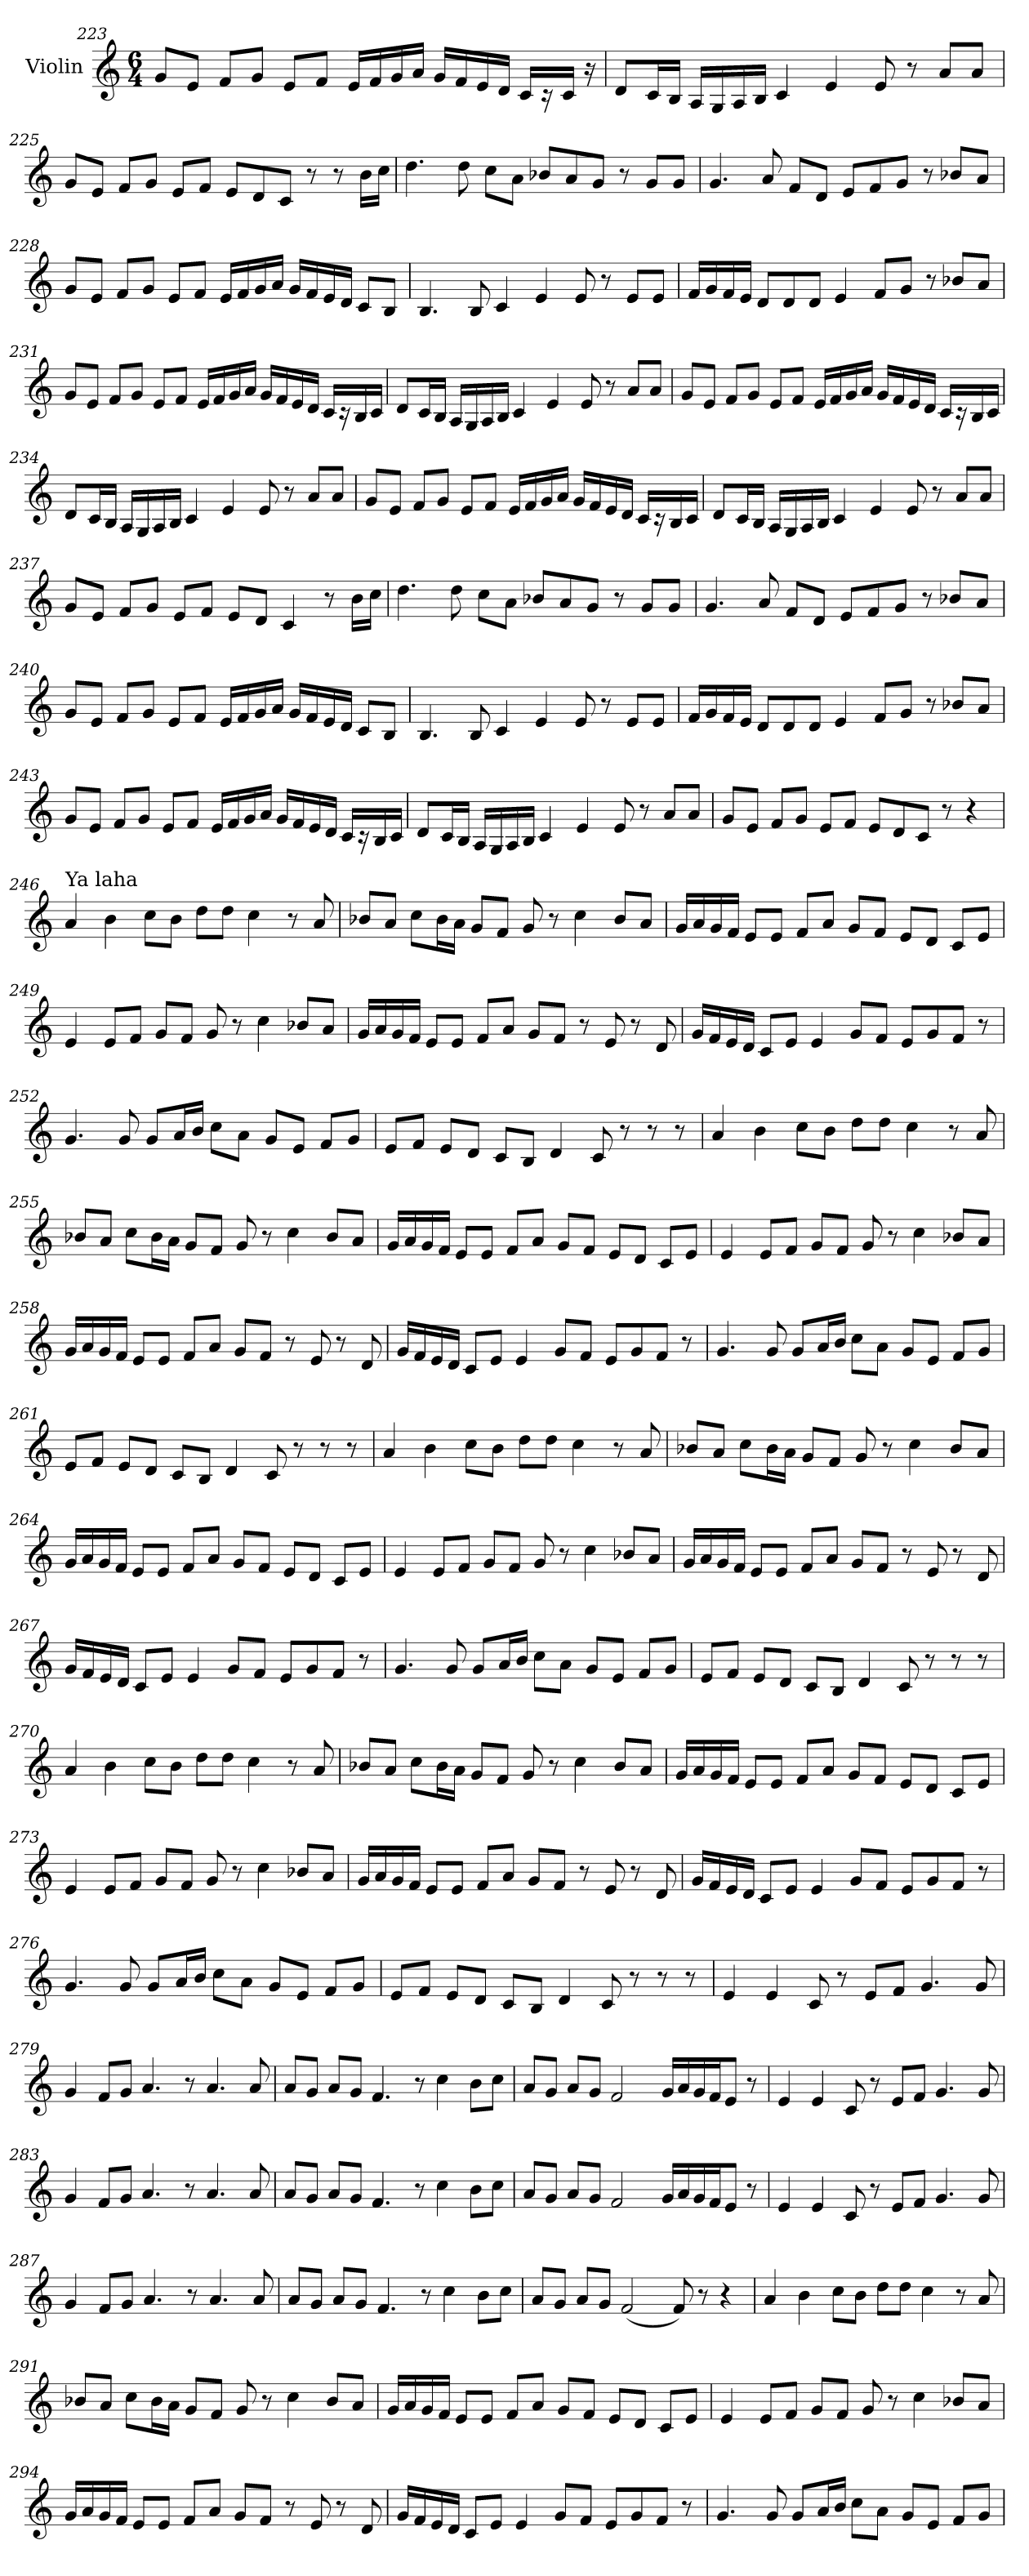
**kern
*part1
*staff1
*I"Violin
*clefG2
*k[]
*M6/4
=223
8g/L
8e/J
8f/L
8g/J
8e/L
8f/J
16e/LL
16f/
16g/
16a/JJ
16g/LL
16f/
16e/
16d/JJ
16c/LL
16r
16c/JJ
16r
!!LO:LB:g=z
=224
8d/L
16c/L
16B/JJ
16A/LL
16G/
16A/
16B/JJ
4c/
4e/
8e/
8r
8a/L
8a/J
=225
8g/L
8e/J
8f/L
8g/J
8e/L
8f/J
8e/L
8d/
8c/J
8r
8r
16b\LL
16cc\JJ
=226
4.dd\
8dd\
8cc\L
8a\J
8b-X/L
8a/
8g/J
8r
8g/L
8g/J
!!LO:LB:g=z
=227
4.g/
8a/
8f/L
8d/J
8e/L
8f/
8g/J
8r
8b-X/L
8a/J
=228
8g/L
8e/J
8f/L
8g/J
8e/L
8f/J
16e/LL
16f/
16g/
16a/JJ
16g/LL
16f/
16e/
16d/JJ
8c/L
8B/J
=229
4.B/
8B/
4c/
4e/
8e/
8r
8e/L
8e/J
!!LO:PB:g=z
=230
16f/LL
16g/
16f/
16e/JJ
8d/L
8d/
8d/J
4e/
8f/L
8g/J
8r
8b-X/L
8a/J
=231
8g/L
8e/J
8f/L
8g/J
8e/L
8f/J
16e/LL
16f/
16g/
16a/JJ
16g/LL
16f/
16e/
16d/JJ
16c/LL
16r
16B/
16c/JJ
!!LO:LB:g=z
=232
8d/L
16c/L
16B/JJ
16A/LL
16G/
16A/
16B/JJ
4c/
4e/
8e/
8r
8a/L
8a/J
=233
8g/L
8e/J
8f/L
8g/J
8e/L
8f/J
16e/LL
16f/
16g/
16a/JJ
16g/LL
16f/
16e/
16d/JJ
16c/LL
16r
16B/
16c/JJ
!!LO:LB:g=z
=234
8d/L
16c/L
16B/JJ
16A/LL
16G/
16A/
16B/JJ
4c/
4e/
8e/
8r
8a/L
8a/J
=235
8g/L
8e/J
8f/L
8g/J
8e/L
8f/J
16e/LL
16f/
16g/
16a/JJ
16g/LL
16f/
16e/
16d/JJ
16c/LL
16r
16B/
16c/JJ
!!LO:LB:g=z
=236
8d/L
16c/L
16B/JJ
16A/LL
16G/
16A/
16B/JJ
4c/
4e/
8e/
8r
8a/L
8a/J
=237
8g/L
8e/J
8f/L
8g/J
8e/L
8f/J
8e/L
8d/J
4c/
8r
16b\LL
16cc\JJ
=238
4.dd\
8dd\
8cc\L
8a\J
8b-X/L
8a/
8g/J
8r
8g/L
8g/J
!!LO:LB:g=z
=239
4.g/
8a/
8f/L
8d/J
8e/L
8f/
8g/J
8r
8b-X/L
8a/J
=240
8g/L
8e/J
8f/L
8g/J
8e/L
8f/J
16e/LL
16f/
16g/
16a/JJ
16g/LL
16f/
16e/
16d/JJ
8c/L
8B/J
=241
4.B/
8B/
4c/
4e/
8e/
8r
8e/L
8e/J
!!LO:LB:g=z
=242
16f/LL
16g/
16f/
16e/JJ
8d/L
8d/
8d/J
4e/
8f/L
8g/J
8r
8b-X/L
8a/J
=243
8g/L
8e/J
8f/L
8g/J
8e/L
8f/J
16e/LL
16f/
16g/
16a/JJ
16g/LL
16f/
16e/
16d/JJ
16c/LL
16r
16B/
16c/JJ
!!LO:LB:g=z
=244
8d/L
16c/L
16B/JJ
16A/LL
16G/
16A/
16B/JJ
4c/
4e/
8e/
8r
8a/L
8a/J
=245
8g/L
8e/J
8f/L
8g/J
8e/L
8f/J
8e/L
8d/
8c/J
8r
4r
=246
!LO:TX:a:t=Ya laha
4a/
4b\
8cc\L
8b\J
8dd\L
8dd\J
4cc\
8r
8a/
!!LO:LB:g=z
=247
8b-X/L
8a/J
8cc\L
16b-\L
16a\JJ
8g/L
8f/J
8g/
8r
4cc\
8b-/L
8a/J
=248
16g/LL
16a/
16g/
16f/JJ
8e/L
8e/J
8f/L
8a/J
8g/L
8f/J
8e/L
8d/J
8c/L
8e/J
=249
4e/
8e/L
8f/J
8g/L
8f/J
8g/
8r
4cc\
8b-X/L
8a/J
!!LO:PB:g=z
=250
16g/LL
16a/
16g/
16f/JJ
8e/L
8e/J
8f/L
8a/J
8g/L
8f/J
8r
8e/
8r
8d/
=251
16g/LL
16f/
16e/
16d/JJ
8c/L
8e/J
4e/
8g/L
8f/J
8e/L
8g/
8f/J
8r
=252
4.g/
8g/
8g/L
16a/L
16b/JJ
8cc\L
8a\J
8g/L
8e/J
8f/L
8g/J
!!LO:LB:g=z
=253
8e/L
8f/J
8e/L
8d/J
8c/L
8B/J
4d/
8c/
8r
8r
8r
=254
4a/
4b\
8cc\L
8b\J
8dd\L
8dd\J
4cc\
8r
8a/
=255
8b-X/L
8a/J
8cc\L
16b-\L
16a\JJ
8g/L
8f/J
8g/
8r
4cc\
8b-/L
8a/J
!!LO:LB:g=z
=256
16g/LL
16a/
16g/
16f/JJ
8e/L
8e/J
8f/L
8a/J
8g/L
8f/J
8e/L
8d/J
8c/L
8e/J
=257
4e/
8e/L
8f/J
8g/L
8f/J
8g/
8r
4cc\
8b-X/L
8a/J
=258
16g/LL
16a/
16g/
16f/JJ
8e/L
8e/J
8f/L
8a/J
8g/L
8f/J
8r
8e/
8r
8d/
!!LO:LB:g=z
=259
16g/LL
16f/
16e/
16d/JJ
8c/L
8e/J
4e/
8g/L
8f/J
8e/L
8g/
8f/J
8r
=260
4.g/
8g/
8g/L
16a/L
16b/JJ
8cc\L
8a\J
8g/L
8e/J
8f/L
8g/J
=261
8e/L
8f/J
8e/L
8d/J
8c/L
8B/J
4d/
8c/
8r
8r
8r
!!LO:LB:g=z
=262
4a/
4b\
8cc\L
8b\J
8dd\L
8dd\J
4cc\
8r
8a/
=263
8b-X/L
8a/J
8cc\L
16b-\L
16a\JJ
8g/L
8f/J
8g/
8r
4cc\
8b-/L
8a/J
=264
16g/LL
16a/
16g/
16f/JJ
8e/L
8e/J
8f/L
8a/J
8g/L
8f/J
8e/L
8d/J
8c/L
8e/J
!!LO:LB:g=z
=265
4e/
8e/L
8f/J
8g/L
8f/J
8g/
8r
4cc\
8b-X/L
8a/J
=266
16g/LL
16a/
16g/
16f/JJ
8e/L
8e/J
8f/L
8a/J
8g/L
8f/J
8r
8e/
8r
8d/
=267
16g/LL
16f/
16e/
16d/JJ
8c/L
8e/J
4e/
8g/L
8f/J
8e/L
8g/
8f/J
8r
!!LO:LB:g=z
=268
4.g/
8g/
8g/L
16a/L
16b/JJ
8cc\L
8a\J
8g/L
8e/J
8f/L
8g/J
=269
8e/L
8f/J
8e/L
8d/J
8c/L
8B/J
4d/
8c/
8r
8r
8r
=270
4a/
4b\
8cc\L
8b\J
8dd\L
8dd\J
4cc\
8r
8a/
!!LO:LB:g=z
=271
8b-X/L
8a/J
8cc\L
16b-\L
16a\JJ
8g/L
8f/J
8g/
8r
4cc\
8b-/L
8a/J
=272
16g/LL
16a/
16g/
16f/JJ
8e/L
8e/J
8f/L
8a/J
8g/L
8f/J
8e/L
8d/J
8c/L
8e/J
=273
4e/
8e/L
8f/J
8g/L
8f/J
8g/
8r
4cc\
8b-X/L
8a/J
!!LO:PB:g=z
=274
16g/LL
16a/
16g/
16f/JJ
8e/L
8e/J
8f/L
8a/J
8g/L
8f/J
8r
8e/
8r
8d/
=275
16g/LL
16f/
16e/
16d/JJ
8c/L
8e/J
4e/
8g/L
8f/J
8e/L
8g/
8f/J
8r
=276
4.g/
8g/
8g/L
16a/L
16b/JJ
8cc\L
8a\J
8g/L
8e/J
8f/L
8g/J
!!LO:LB:g=z
=277
8e/L
8f/J
8e/L
8d/J
8c/L
8B/J
4d/
8c/
8r
8r
8r
=278
4e/
4e/
8c/
8r
8e/L
8f/J
4.g/
8g/
=279
4g/
8f/L
8g/J
4.a/
8r
4.a/
8a/
!!LO:LB:g=z
=280
8a/L
8g/J
8a/L
8g/J
4.f/
8r
4cc\
8b\L
8cc\J
!!LO:LB:g=z
=281
8a/L
8g/J
8a/L
8g/J
2f/
16g/LL
16a/
16g/
16f/J
8e/J
8r
=282
4e/
4e/
8c/
8r
8e/L
8f/J
4.g/
8g/
=283
4g/
8f/L
8g/J
4.a/
8r
4.a/
8a/
!!LO:LB:g=z
=284
8a/L
8g/J
8a/L
8g/J
4.f/
8r
4cc\
8b\L
8cc\J
!!LO:LB:g=z
=285
8a/L
8g/J
8a/L
8g/J
2f/
16g/LL
16a/
16g/
16f/J
8e/J
8r
=286
4e/
4e/
8c/
8r
8e/L
8f/J
4.g/
8g/
=287
4g/
8f/L
8g/J
4.a/
8r
4.a/
8a/
!!LO:LB:g=z
=288
8a/L
8g/J
8a/L
8g/J
4.f/
8r
4cc\
8b\L
8cc\J
!!LO:LB:g=z
=289
8a/L
8g/J
8a/L
8g/J
(<2f/
8f/)
8r
4r
=290
4a/
4b\
8cc\L
8b\J
8dd\L
8dd\J
4cc\
8r
8a/
=291
8b-X/L
8a/J
8cc\L
16b-\L
16a\JJ
8g/L
8f/J
8g/
8r
4cc\
8b-/L
8a/J
!!LO:PB:g=z
=292
16g/LL
16a/
16g/
16f/JJ
8e/L
8e/J
8f/L
8a/J
8g/L
8f/J
8e/L
8d/J
8c/L
8e/J
=293
4e/
8e/L
8f/J
8g/L
8f/J
8g/
8r
4cc\
8b-X/L
8a/J
=294
16g/LL
16a/
16g/
16f/JJ
8e/L
8e/J
8f/L
8a/J
8g/L
8f/J
8r
8e/
8r
8d/
!!LO:LB:g=z
=295
16g/LL
16f/
16e/
16d/JJ
8c/L
8e/J
4e/
8g/L
8f/J
8e/L
8g/
8f/J
8r
=296
4.g/
8g/
8g/L
16a/L
16b/JJ
8cc\L
8a\J
8g/L
8e/J
8f/L
8g/J
=
*-
